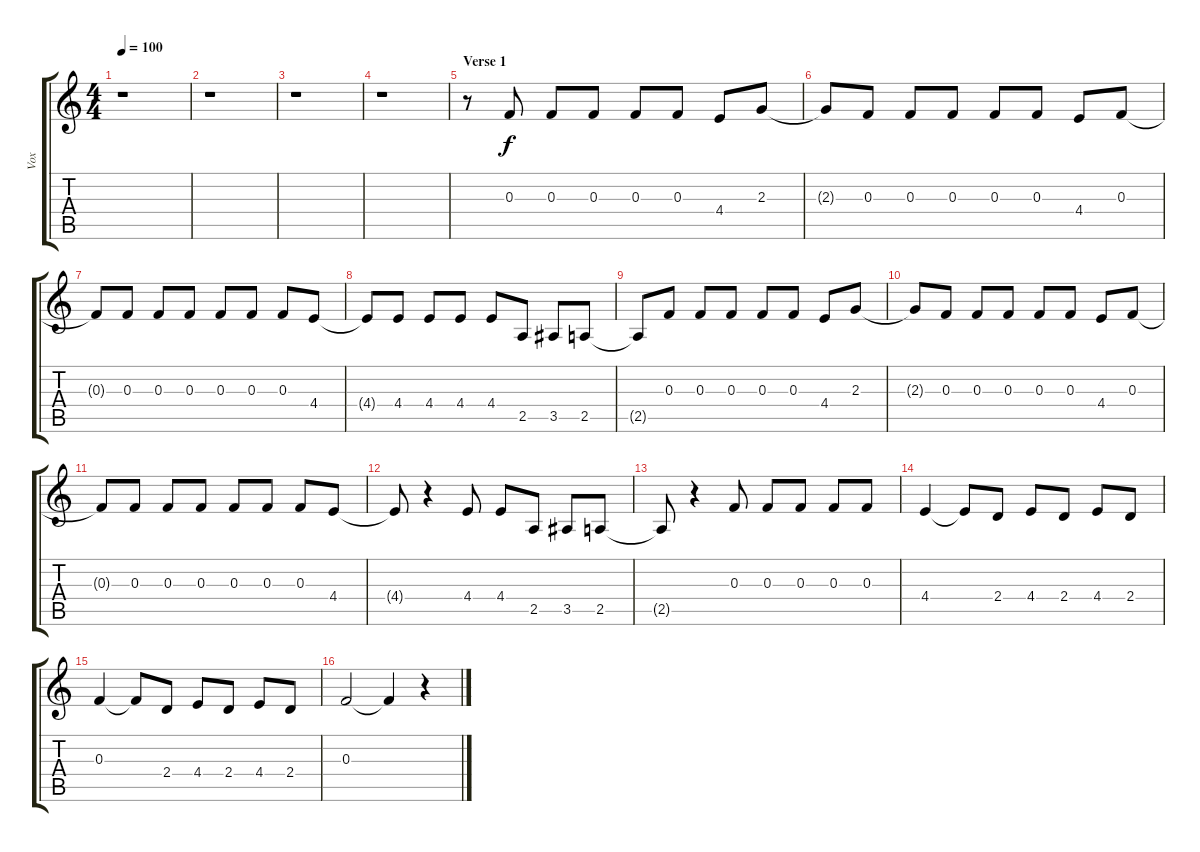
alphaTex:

\track ("Vox" "Vox") {instrument fretlessbass}
\staff {score tabs}
\tuning (D4 A3 F3 C3 G2 D2) {hide}
\ts (4 4)
\tempo 100
\clef g2
\ks c
r.1{dy f} |
r.1 |
r.1 |
r.1 |
\section ("" "Verse 1")
r.8 0.3.8 0.3.8 0.3.8 0.3.8 0.3.8 4.4.8 2.3.8 |
2.3{t}.8 0.3.8 0.3.8 0.3.8 0.3.8 0.3.8 4.4.8 0.3.8 |
0.3{t}.8 0.3.8 0.3.8 0.3.8 0.3.8 0.3.8 0.3.8 4.4.8 |
4.4{t}.8 4.4.8 4.4.8 4.4.8 4.4.8 2.5.8 3.5.8 2.5.8 |
2.5{t}.8 0.3.8 0.3.8 0.3.8 0.3.8 0.3.8 4.4.8 2.3.8 |
2.3{t}.8 0.3.8 0.3.8 0.3.8 0.3.8 0.3.8 4.4.8 0.3.8 |
0.3{t}.8 0.3.8 0.3.8 0.3.8 0.3.8 0.3.8 0.3.8 4.4.8 |
4.4{t}.8 r.4 4.4.8 4.4.8 2.5.8 3.5.8 2.5.8 |
2.5{t}.8 r.4 0.3.8 0.3.8 0.3.8 0.3.8 0.3.8 |
4.4.4 4.4{t}.8 2.4.8 4.4.8 2.4.8 4.4.8 2.4.8 |
0.3.4 0.3{t}.8 2.4.8 4.4.8 2.4.8 4.4.8 2.4.8 |
0.3.2 0.3{t}.4 r.4
